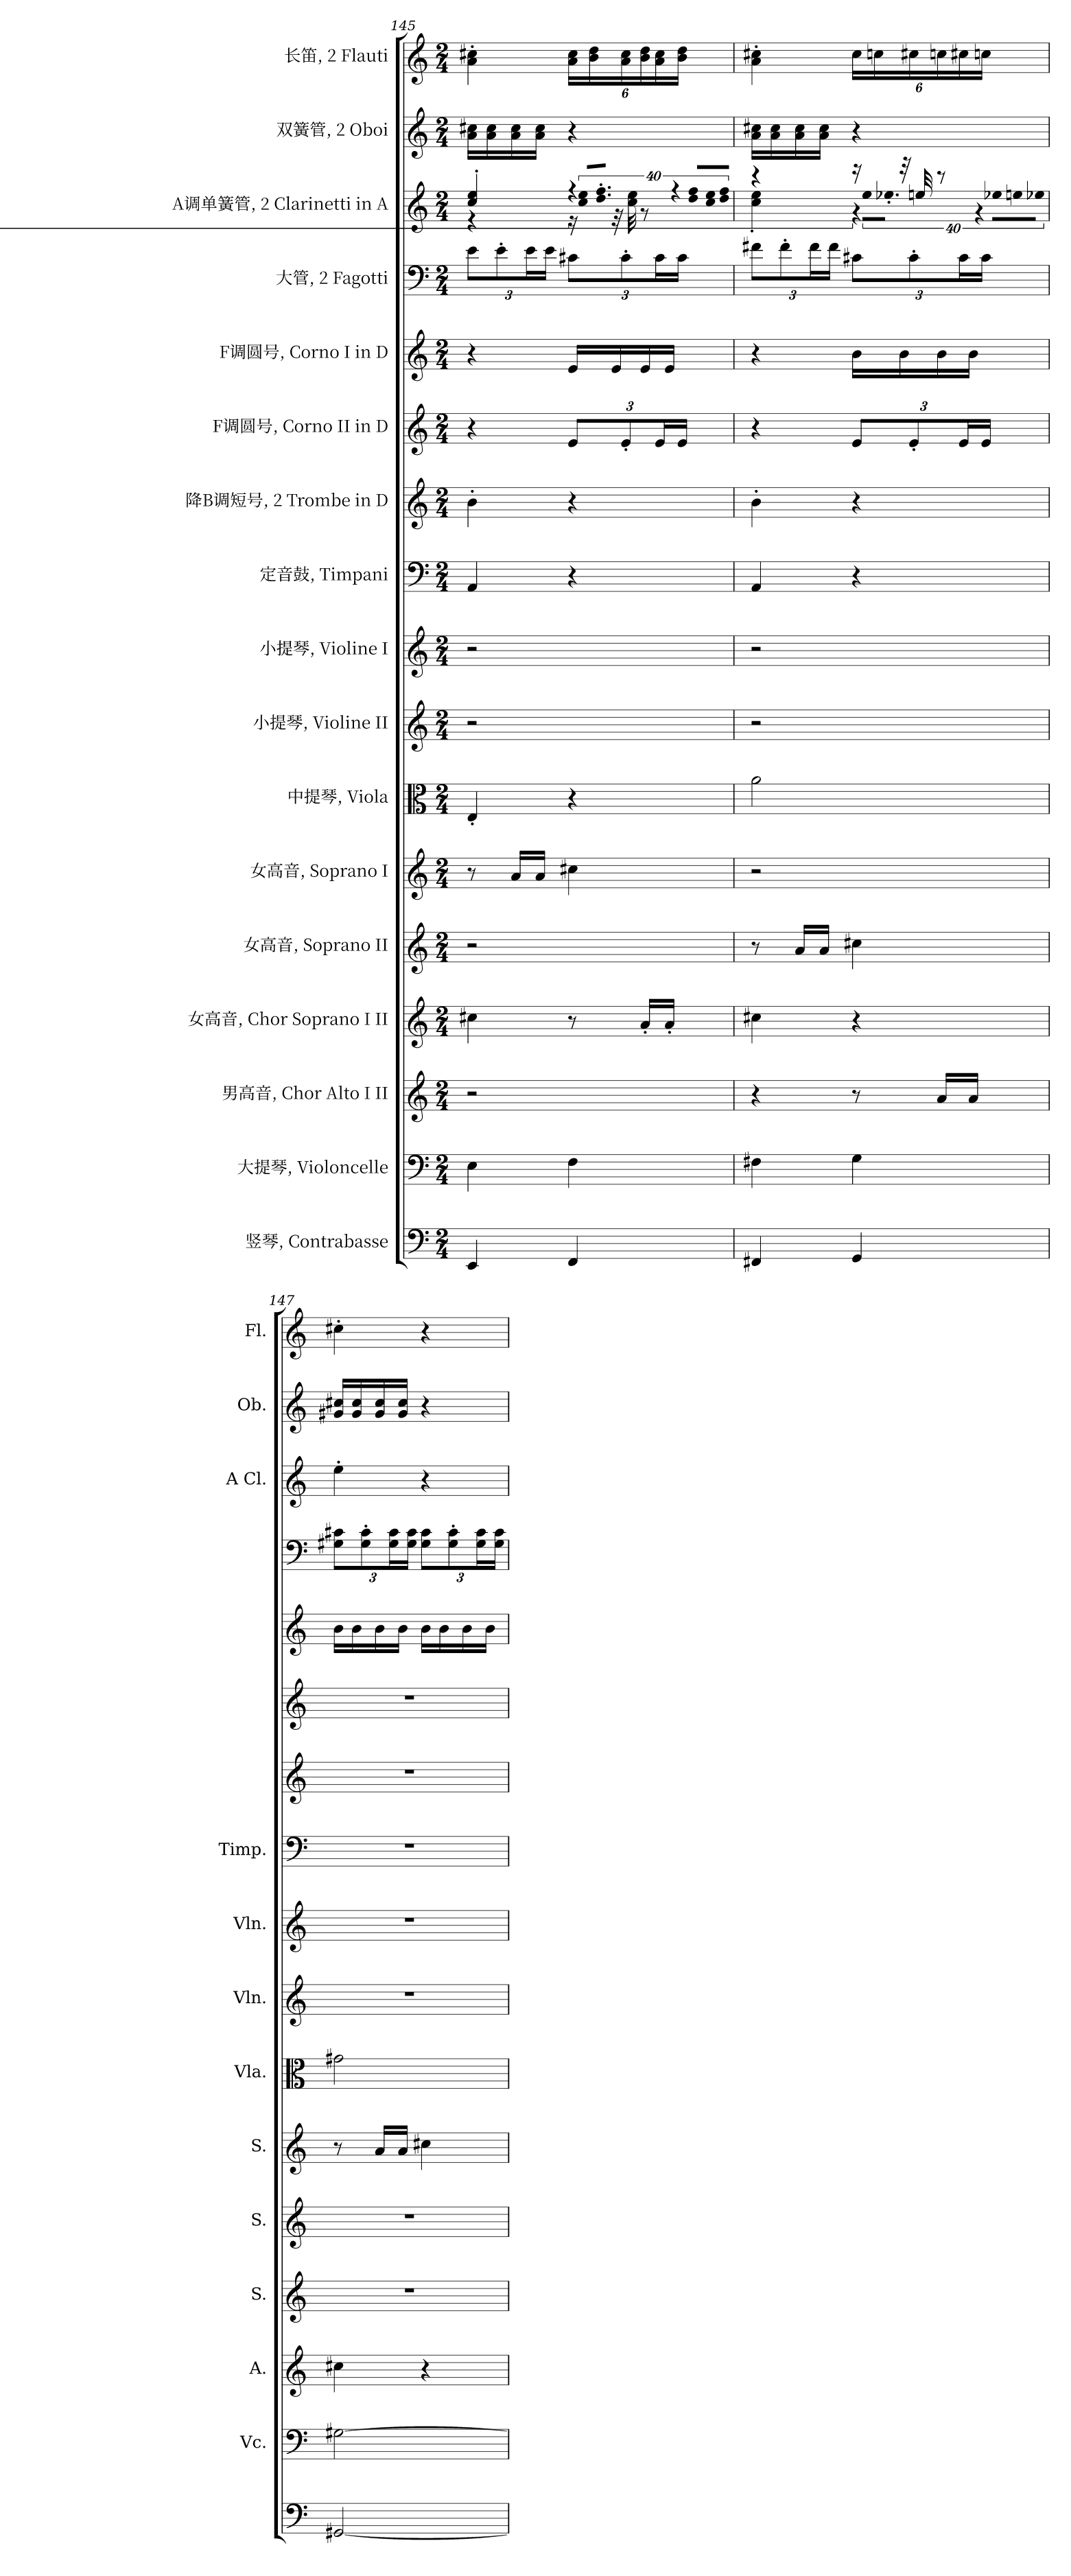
**kern	**kern	**kern	**kern	**kern	**kern	**kern	**kern	**kern	**kern	**kern	**kern	**kern	**kern	**kern	**kern	**kern
*part17	*part16	*part15	*part14	*part13	*part12	*part11	*part10	*part9	*part8	*part7	*part6	*part5	*part4	*part3	*part2	*part1
*staff17	*staff16	*staff15	*staff14	*staff13	*staff12	*staff11	*staff10	*staff9	*staff8	*staff7	*staff6	*staff5	*staff4	*staff3	*staff2	*staff1
*I"竖琴, Contrabasse	*I"大提琴, Violoncelle	*I"男高音, Chor Alto I II	*I"女高音, Chor Soprano I II	*I"女高音, Soprano II	*I"女高音, Soprano I	*I"中提琴, Viola	*I"小提琴, Violine II	*I"小提琴, Violine I	*I"定音鼓, Timpani	*I"降B调短号, 2 Trombe in D	*I"F调圆号, Corno II in D	*I"F调圆号, Corno I in D	*I"大管, 2 Fagotti	*I"A调单簧管, 2 Clarinetti in A	*I"双簧管, 2 Oboi	*I"长笛, 2 Flauti
*	*I'Vc.	*I'A.	*I'S.	*I'S.	*I'S.	*I'Vla.	*I'Vln.	*I'Vln.	*I'Timp.	*	*	*	*	*I'A Cl.	*I'Ob.	*I'Fl.
*clefF4	*clefF4	*clefG2	*clefG2	*clefG2	*clefG2	*clefC3	*clefG2	*clefG2	*clefF4	*clefG2	*clefG2	*clefG2	*clefF4	*clefG2	*clefG2	*clefG2
*	*	*	*	*	*	*	*	*	*	*ITrd1c2	*ITrd4c7	*ITrd4c7	*	*ITrd2c3	*	*
*k[]	*k[]	*k[]	*k[]	*k[]	*k[]	*k[]	*k[]	*k[]	*k[]	*k[b-e-]	*k[b-]	*k[b-]	*k[]	*k[f#c#g#]	*k[]	*k[]
*M2/4	*M2/4	*M2/4	*M2/4	*M2/4	*M2/4	*M2/4	*M2/4	*M2/4	*M2/4	*M2/4	*M2/4	*M2/4	*M2/4	*M2/4	*M2/4	*M2/4
*MM85	*MM85	*MM85	*MM85	*MM85	*MM85	*MM85	*MM85	*MM85	*MM85	*MM85	*MM85	*MM85	*MM85	*MM85	*MM85	*MM85
*	*	*	*	*	*	*	*	*	*	*	*	*	*Xbrackettup	*	*	*
=145	=145	=145	=145	=145	=145	=145	=145	=145	=145	=145	=145	=145	=145	=145	=145	=145
*	*	*	*	*	*	*	*	*	*	*	*	*	*	*^	*	*
4EE/	4E\	2r	4cc#X\	2r	8r	4E'/	2r	2r	4AA/	4a'\	4r	4r	12e\L	4a/' 4cc#/'	4r	16a\ 16cc#X\LL	4a\' 4cc#X\'
.	.	.	.	.	.	.	.	.	.	.	.	.	.	.	.	16a\ 16cc#\	.
.	.	.	.	.	.	.	.	.	.	.	.	.	12e'\	.	.	.	.
.	.	.	.	.	16a/LL	.	.	.	.	.	.	.	.	.	.	16a\ 16cc#\	.
.	.	.	.	.	.	.	.	.	.	.	.	.	24e\L	.	.	.	.
.	.	.	.	.	16a/JJ	.	.	.	.	.	.	.	.	.	.	16a\ 16cc#\JJ	.
.	.	.	.	.	.	.	.	.	.	.	.	.	24e\JJ	.	.	.	.
*	*	*	*	*	*	*	*	*	*	*	*Xbrackettup	*	*	*	*	*	*
!	!	!	!	!	!	!	!	!	!	!	!	!	!	!LO:N:vis=64	!	!	!
*	*	*	*	*	*	*	*	*	*	*	*	*	*	*	*	*	*Xbrackettup
*	*	*	*	*	*	*	*	*	*	*	*	*	*	*	*	*	*MM90
4FF/	4F\	.	8r	.	4cc#X\	4r	.	.	4r	4r	12A/L	16A/LL	12c#X\L	960%17r	16r	4r	24a\ 24cc#\LL
!	!	!	!	!	!	!	!	!	!	!	!	!	!	!LO:N:vis=32	!	!	!
.	.	.	.	.	.	.	.	.	.	.	.	.	.	640%23a/ 640%23cc#/LLL	.	.	.
.	.	.	.	.	.	.	.	.	.	.	.	.	.	.	.	.	24b\ 24dd\
!	!	!	!	!	!	!	!	!	!	!	!	!	!	!LO:N:vis=32.	!	!	!
.	.	.	.	.	.	.	.	.	.	.	.	.	.	1920%103b/' 1920%103dd/'JJJ	.	.	.
.	.	.	.	.	.	.	.	.	.	.	.	16A/	.	.	32r	.	.
.	.	.	.	.	.	.	.	.	.	.	12A'/	.	12c#'\	.	.	.	24a\ 24cc#\
.	.	.	.	.	.	.	.	.	.	.	.	.	.	.	32a\ 32cc#\	.	.
!	!	!	!	!	!	!	!	!	!	!	!	!	!	!LO:N:vis=32	!	!	!
.	.	.	.	.	.	.	.	.	.	.	.	.	.	640%23r	.	.	.
.	.	.	16a'/LL	.	.	.	.	.	.	.	.	16A/	.	.	8r	.	24b\ 24dd\
!	!	!	!	!	!	!	!	!	!	!	!	!	!	!LO:N:vis=32	!	!	!
.	.	.	.	.	.	.	.	.	.	.	.	.	.	640%23b/ 640%23dd/LLL	.	.	.
.	.	.	.	.	.	.	.	.	.	.	24A/L	.	24c#\L	.	.	.	24a\ 24cc#\
!	!	!	!	!	!	!	!	!	!	!	!	!	!	!LO:N:vis=32	!	!	!
.	.	.	.	.	.	.	.	.	.	.	.	.	.	640%23a/ 640%23cc#/	.	.	.
.	.	.	16a'/JJ	.	.	.	.	.	.	.	.	16A/JJ	.	.	.	.	.
.	.	.	.	.	.	.	.	.	.	.	24A/JJ	.	24c#\JJ	.	.	.	24b\ 24dd\JJ
!	!	!	!	!	!	!	!	!	!	!	!	!	!	!LO:N:vis=32	!	!	!
.	.	.	.	.	.	.	.	.	.	.	.	.	.	640%23b/ 640%23dd/JJJ	.	.	.
960ryy	960ryy	960ryy	960ryy	960ryy	960ryy	960ryy	960ryy	960ryy	960ryy	960ryy	960ryy	960ryy	960ryy	.	960ryy	960ryy	960ryy
!!LO:PB:g=z
=146	=146	=146	=146	=146	=146	=146	=146	=146	=146	=146	=146	=146	=146	=146	=146	=146	=146
*	*	*	*	*	*	*	*	*	*	*	*	*	*	*	*	*	*MM85
4FF#X/	4F#X\	4r	4cc#X\	8r	2r	2a\	2r	2r	4AA/	4a'\	4r	4r	12f#X\L	4r	4a\' 4cc#\'	16a\ 16cc#X\LL	4a\' 4cc#X\'
.	.	.	.	.	.	.	.	.	.	.	.	.	.	.	.	16a\ 16cc#\	.
.	.	.	.	.	.	.	.	.	.	.	.	.	12f#'\	.	.	.	.
.	.	.	.	16a/LL	.	.	.	.	.	.	.	.	.	.	.	16a\ 16cc#\	.
.	.	.	.	.	.	.	.	.	.	.	.	.	24f#\L	.	.	.	.
.	.	.	.	16a/JJ	.	.	.	.	.	.	.	.	.	.	.	16a\ 16cc#\JJ	.
.	.	.	.	.	.	.	.	.	.	.	.	.	24f#\JJ	.	.	.	.
*	*	*	*	*	*	*	*	*	*	*	*	*	*	*	*	*	*MM90
!	!	!	!	!	!	!	!	!	!	!	!	!	!	!	!LO:N:vis=64	!	!
4GG/	4G\	8r	4r	4cc#X\	.	.	.	.	4r	4r	12A/L	16e\LL	12c#X\L	16r	960%17r	4r	24cc#\LL
!	!	!	!	!	!	!	!	!	!	!	!	!	!	!	!LO:N:vis=32	!	!
.	.	.	.	.	.	.	.	.	.	.	.	.	.	.	640%23cc#\LLL	.	.
.	.	.	.	.	.	.	.	.	.	.	.	.	.	.	.	.	24ccn\
!	!	!	!	!	!	!	!	!	!	!	!	!	!	!	!LO:N:vis=32.	!	!
.	.	.	.	.	.	.	.	.	.	.	.	.	.	.	1920%103ccn'\JJJ	.	.
.	.	.	.	.	.	.	.	.	.	.	.	16e\	.	32r	.	.	.
.	.	.	.	.	.	.	.	.	.	.	12A'/	.	12c#'\	.	.	.	24cc#X\
.	.	.	.	.	.	.	.	.	.	.	.	.	.	32cc#X/	.	.	.
!	!	!	!	!	!	!	!	!	!	!	!	!	!	!	!LO:N:vis=32	!	!
.	.	.	.	.	.	.	.	.	.	.	.	.	.	.	640%23r	.	.
.	.	16a/LL	.	.	.	.	.	.	.	.	.	16e\	.	8r	.	.	24ccn\
!	!	!	!	!	!	!	!	!	!	!	!	!	!	!	!LO:N:vis=32	!	!
.	.	.	.	.	.	.	.	.	.	.	.	.	.	.	640%23ccn\LLL	.	.
.	.	.	.	.	.	.	.	.	.	.	24A/L	.	24c#\L	.	.	.	24cc#X\
!	!	!	!	!	!	!	!	!	!	!	!	!	!	!	!LO:N:vis=32	!	!
.	.	.	.	.	.	.	.	.	.	.	.	.	.	.	640%23cc#X\	.	.
.	.	16a/JJ	.	.	.	.	.	.	.	.	.	16e\JJ	.	.	.	.	.
.	.	.	.	.	.	.	.	.	.	.	24A/JJ	.	24c#\JJ	.	.	.	24ccn\JJ
!	!	!	!	!	!	!	!	!	!	!	!	!	!	!	!LO:N:vis=32	!	!
.	.	.	.	.	.	.	.	.	.	.	.	.	.	.	640%23ccn\JJJ	.	.
960ryy	960ryy	960ryy	960ryy	960ryy	960ryy	960ryy	960ryy	960ryy	960ryy	960ryy	960ryy	960ryy	960ryy	960ryy	.	960ryy	960ryy
*	*	*	*	*	*	*	*	*	*	*	*	*	*	*v	*v	*	*
=147	=147	=147	=147	=147	=147	=147	=147	=147	=147	=147	=147	=147	=147	=147	=147	=147
*	*	*	*	*	*	*	*	*	*	*	*	*	*	*	*	*MM85
[2GG#X/	[2G#X\	4cc#X\	2r	2r	8r	2g#X\	2r	2r	2r	2r	2r	16e\LL	12G#X\ 12c#X\L	4cc#'\	16g#X/ 16cc#X/LL	4cc#X'\
.	.	.	.	.	.	.	.	.	.	.	.	16e\	.	.	16g#/ 16cc#/	.
.	.	.	.	.	.	.	.	.	.	.	.	.	12G#\' 12c#\'	.	.	.
.	.	.	.	.	16a/LL	.	.	.	.	.	.	16e\	.	.	16g#/ 16cc#/	.
.	.	.	.	.	.	.	.	.	.	.	.	.	24G#\ 24c#\L	.	.	.
.	.	.	.	.	16a/JJ	.	.	.	.	.	.	16e\JJ	.	.	16g#/ 16cc#/JJ	.
.	.	.	.	.	.	.	.	.	.	.	.	.	24G#\ 24c#\JJ	.	.	.
*	*	*	*	*	*	*	*	*	*	*	*	*	*	*	*	*MM90
.	.	4r	.	.	4cc#X\	.	.	.	.	.	.	16e\LL	12G#\ 12c#\L	4r	4r	4r
.	.	.	.	.	.	.	.	.	.	.	.	16e\	.	.	.	.
.	.	.	.	.	.	.	.	.	.	.	.	.	12G#\' 12c#\'	.	.	.
.	.	.	.	.	.	.	.	.	.	.	.	16e\	.	.	.	.
.	.	.	.	.	.	.	.	.	.	.	.	.	24G#\ 24c#\L	.	.	.
.	.	.	.	.	.	.	.	.	.	.	.	16e\JJ	.	.	.	.
.	.	.	.	.	.	.	.	.	.	.	.	.	24G#\ 24c#\JJ	.	.	.
=	=	=	=	=	=	=	=	=	=	=	=	=	=	=	=	=
*-	*-	*-	*-	*-	*-	*-	*-	*-	*-	*-	*-	*-	*-	*-	*-	*-
